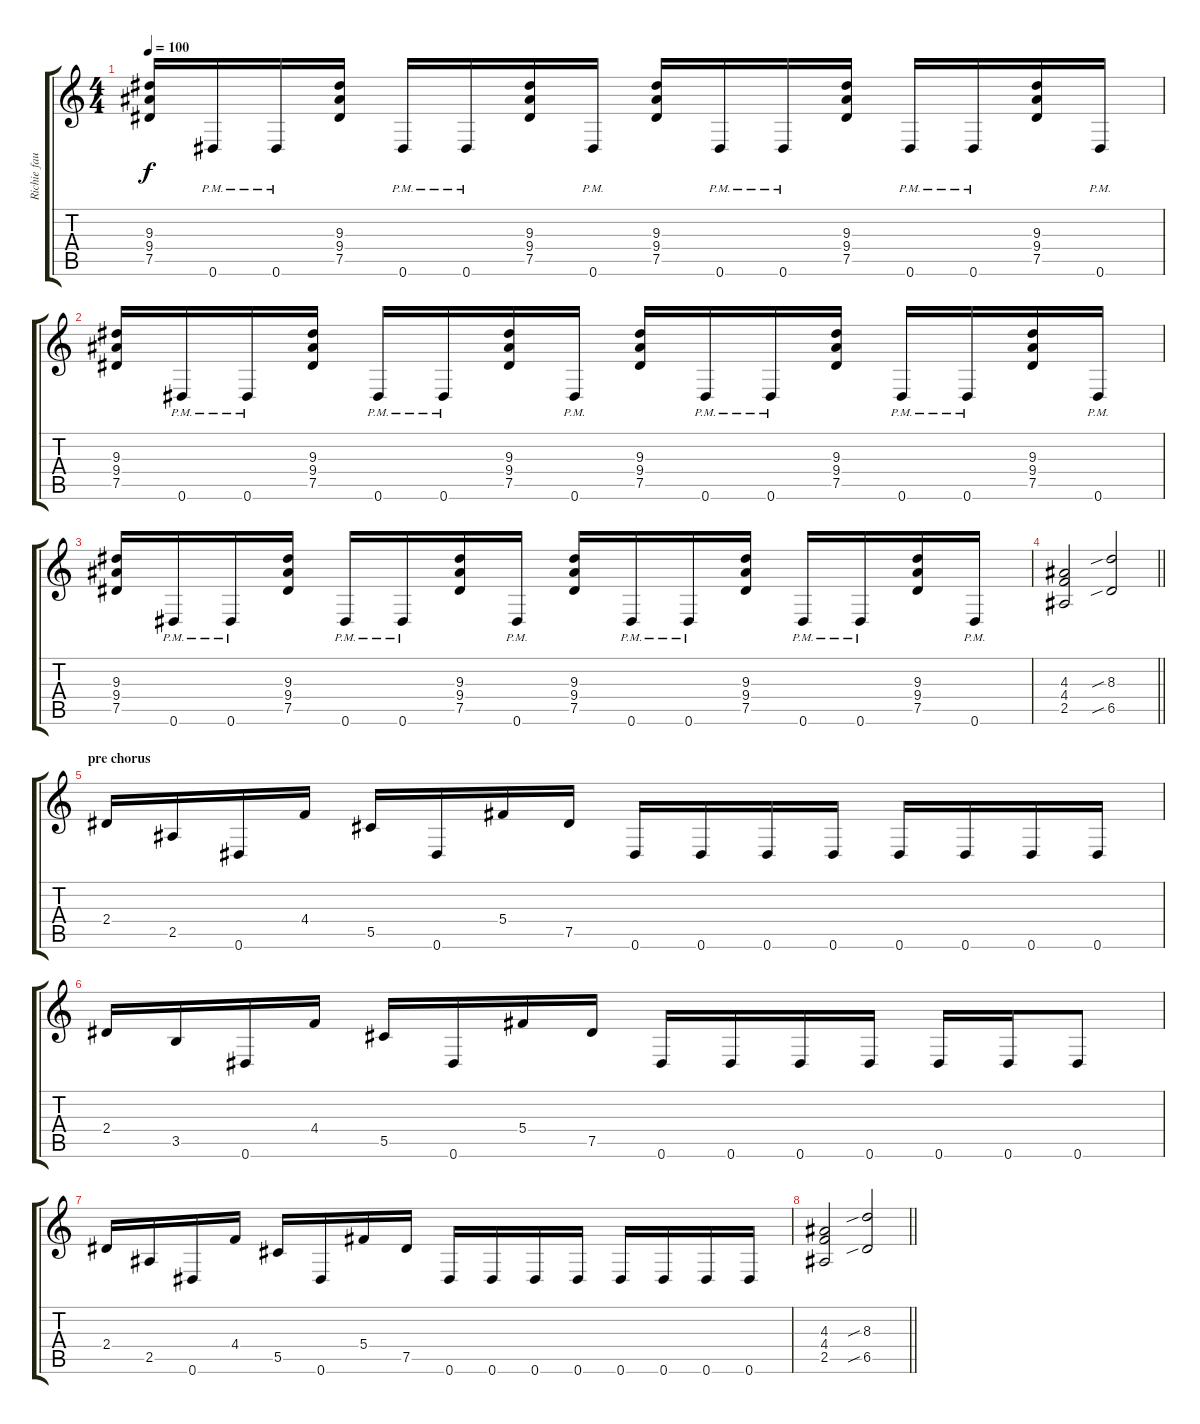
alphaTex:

\track ("Richie faulkner" "Richie fau") {instrument distortionguitar}
\staff {score tabs}
\tuning (Eb4 Bb3 Gb3 Db3 Ab2 Eb2) {hide}
\ts (4 4)
\tempo 100
\clef g2
\ks c
(9.3 9.4 7.5).16{dy f} 0.6{pm}.16 0.6{pm}.16 (9.3 9.4 7.5).16 0.6{pm}.16 0.6{pm}.16 (9.3 9.4 7.5).16 0.6{pm}.16 (9.3 9.4 7.5).16 0.6{pm}.16 0.6{pm}.16 (9.3 9.4 7.5).16 0.6{pm}.16 0.6{pm}.16 (9.3 9.4 7.5).16 0.6{pm}.16 |
(9.3 9.4 7.5).16 0.6{pm}.16 0.6{pm}.16 (9.3 9.4 7.5).16 0.6{pm}.16 0.6{pm}.16 (9.3 9.4 7.5).16 0.6{pm}.16 (9.3 9.4 7.5).16 0.6{pm}.16 0.6{pm}.16 (9.3 9.4 7.5).16 0.6{pm}.16 0.6{pm}.16 (9.3 9.4 7.5).16 0.6{pm}.16 |
(9.3 9.4 7.5).16 0.6{pm}.16 0.6{pm}.16 (9.3 9.4 7.5).16 0.6{pm}.16 0.6{pm}.16 (9.3 9.4 7.5).16 0.6{pm}.16 (9.3 9.4 7.5).16 0.6{pm}.16 0.6{pm}.16 (9.3 9.4 7.5).16 0.6{pm}.16 0.6{pm}.16 (9.3 9.4 7.5).16 0.6{pm}.16 |
\barLineRight lightlight
(4.3 4.4 2.5).2 (8.3{sib} 6.5{sib}).2 |
\section ("" "pre chorus")
2.4.16 2.5.16 0.6.16 4.4.16 5.5.16 0.6.16 5.4.16 7.5.16 0.6.16 0.6.16 0.6.16 0.6.16 0.6.16 0.6.16 0.6.16 0.6.16 |
2.4.16 3.5.16 0.6.16 4.4.16 5.5.16 0.6.16 5.4.16 7.5.16 0.6.16 0.6.16 0.6.16 0.6.16 0.6.16 0.6.16 0.6.8 |
2.4.16 2.5.16 0.6.16 4.4.16 5.5.16 0.6.16 5.4.16 7.5.16 0.6.16 0.6.16 0.6.16 0.6.16 0.6.16 0.6.16 0.6.16 0.6.16 |
\barLineRight lightlight
(4.3 4.4 2.5).2 (8.3{sib} 6.5{sib}).2
